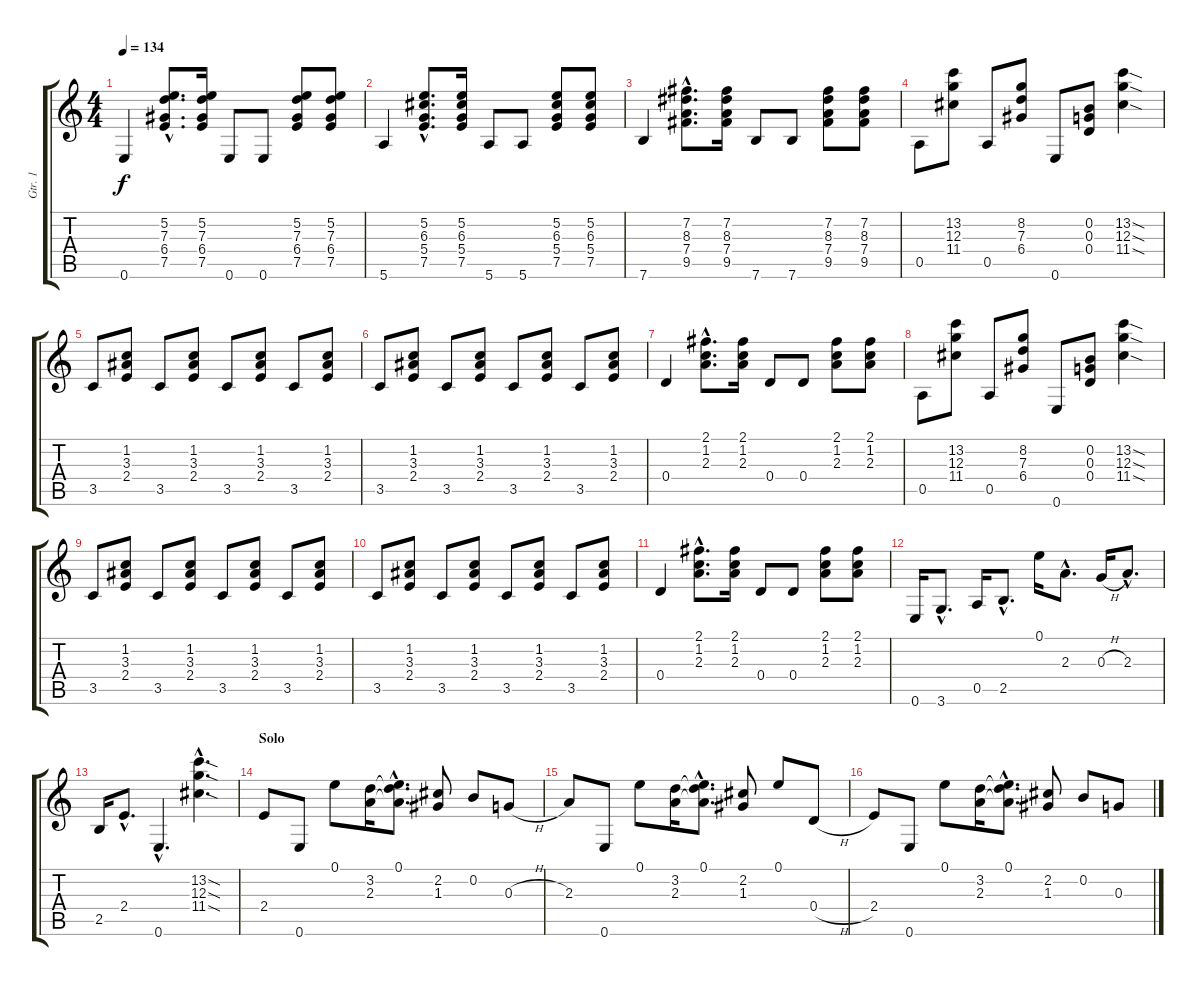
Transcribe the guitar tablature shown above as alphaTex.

\track ("Gtr. 1" "Gtr. 1") {instrument overdrivenguitar}
\staff {score tabs}
\tuning (E4 B3 G3 D3 A2 E2) {hide}
\ts (4 4)
\tempo 134
\clef g2
\ks c
0.6.4{dy f} (5.2{hac} 7.3{hac} 6.4{hac} 7.5{hac}).8{d} (5.2 7.3 6.4 7.5).16 0.6.8 0.6.8 (5.2 7.3 6.4 7.5).8 (5.2 7.3 6.4 7.5).8 |
5.6.4 (5.2{hac} 6.3{hac} 5.4{hac} 7.5{hac}).8{d} (5.2 6.3 5.4 7.5).16 5.6.8 5.6.8 (5.2 6.3 5.4 7.5).8 (5.2 6.3 5.4 7.5).8 |
7.6.4 (7.2{hac} 8.3{hac} 7.4{hac} 9.5{hac}).8{d} (7.2 8.3 7.4 9.5).16 7.6.8 7.6.8 (7.2 8.3 7.4 9.5).8 (7.2 8.3 7.4 9.5).8 |
0.5.8 (13.2 12.3 11.4).8 0.5.8 (8.2 7.3 6.4).8 0.6.8 (0.2 0.3 0.4).8 (13.2{sod} 12.3{sod} 11.4{sod}).4 |
3.5.8 (1.2 3.3 2.4).8 3.5.8 (1.2 3.3 2.4).8 3.5.8 (1.2 3.3 2.4).8 3.5.8 (1.2 3.3 2.4).8 |
3.5.8 (1.2 3.3 2.4).8 3.5.8 (1.2 3.3 2.4).8 3.5.8 (1.2 3.3 2.4).8 3.5.8 (1.2 3.3 2.4).8 |
0.4.4 (2.1{hac} 1.2{hac} 2.3{hac}).8{d} (2.1 1.2 2.3).16 0.4.8 0.4.8 (2.1 1.2 2.3).8 (2.1 1.2 2.3).8 |
0.5.8 (13.2 12.3 11.4).8 0.5.8 (8.2 7.3 6.4).8 0.6.8 (0.2 0.3 0.4).8 (13.2{sod} 12.3{sod} 11.4{sod}).4 |
3.5.8 (1.2 3.3 2.4).8 3.5.8 (1.2 3.3 2.4).8 3.5.8 (1.2 3.3 2.4).8 3.5.8 (1.2 3.3 2.4).8 |
3.5.8 (1.2 3.3 2.4).8 3.5.8 (1.2 3.3 2.4).8 3.5.8 (1.2 3.3 2.4).8 3.5.8 (1.2 3.3 2.4).8 |
0.4.4 (2.1{hac} 1.2{hac} 2.3{hac}).8{d} (2.1 1.2 2.3).16 0.4.8 0.4.8 (2.1 1.2 2.3).8 (2.1 1.2 2.3).8 |
0.6.16 3.6{hac}.8{d} 0.5.16 2.5{hac}.8{d} 0.1.16 2.3{hac}.8{d} 0.3{h}.16 2.3{hac}.8{d} |
2.5.16 2.4{hac}.8{d} 0.6{hac}.4{d} (13.2{sod hac} 12.3{sod hac} 11.4{sod hac}).4{d} |
\section ("" "Solo")
2.4.8 0.6.8 0.1.8 (3.2 2.3).16 (0.1{hac} 3.2{hac t} 2.3{hac t}).8{d} (2.2 1.3).8 0.2.8 0.3{h}.8 |
2.3.8 0.6.8 0.1.8 (3.2 2.3).16 (0.1{hac} 3.2{hac t} 2.3{hac t}).8{d} (2.2 1.3).8 0.1.8 0.4{h}.8 |
2.4.8 0.6.8 0.1.8 (3.2 2.3).16 (0.1{hac} 3.2{hac t} 2.3{hac t}).8{d} (2.2 1.3).8 0.2.8 0.3{h}.8
